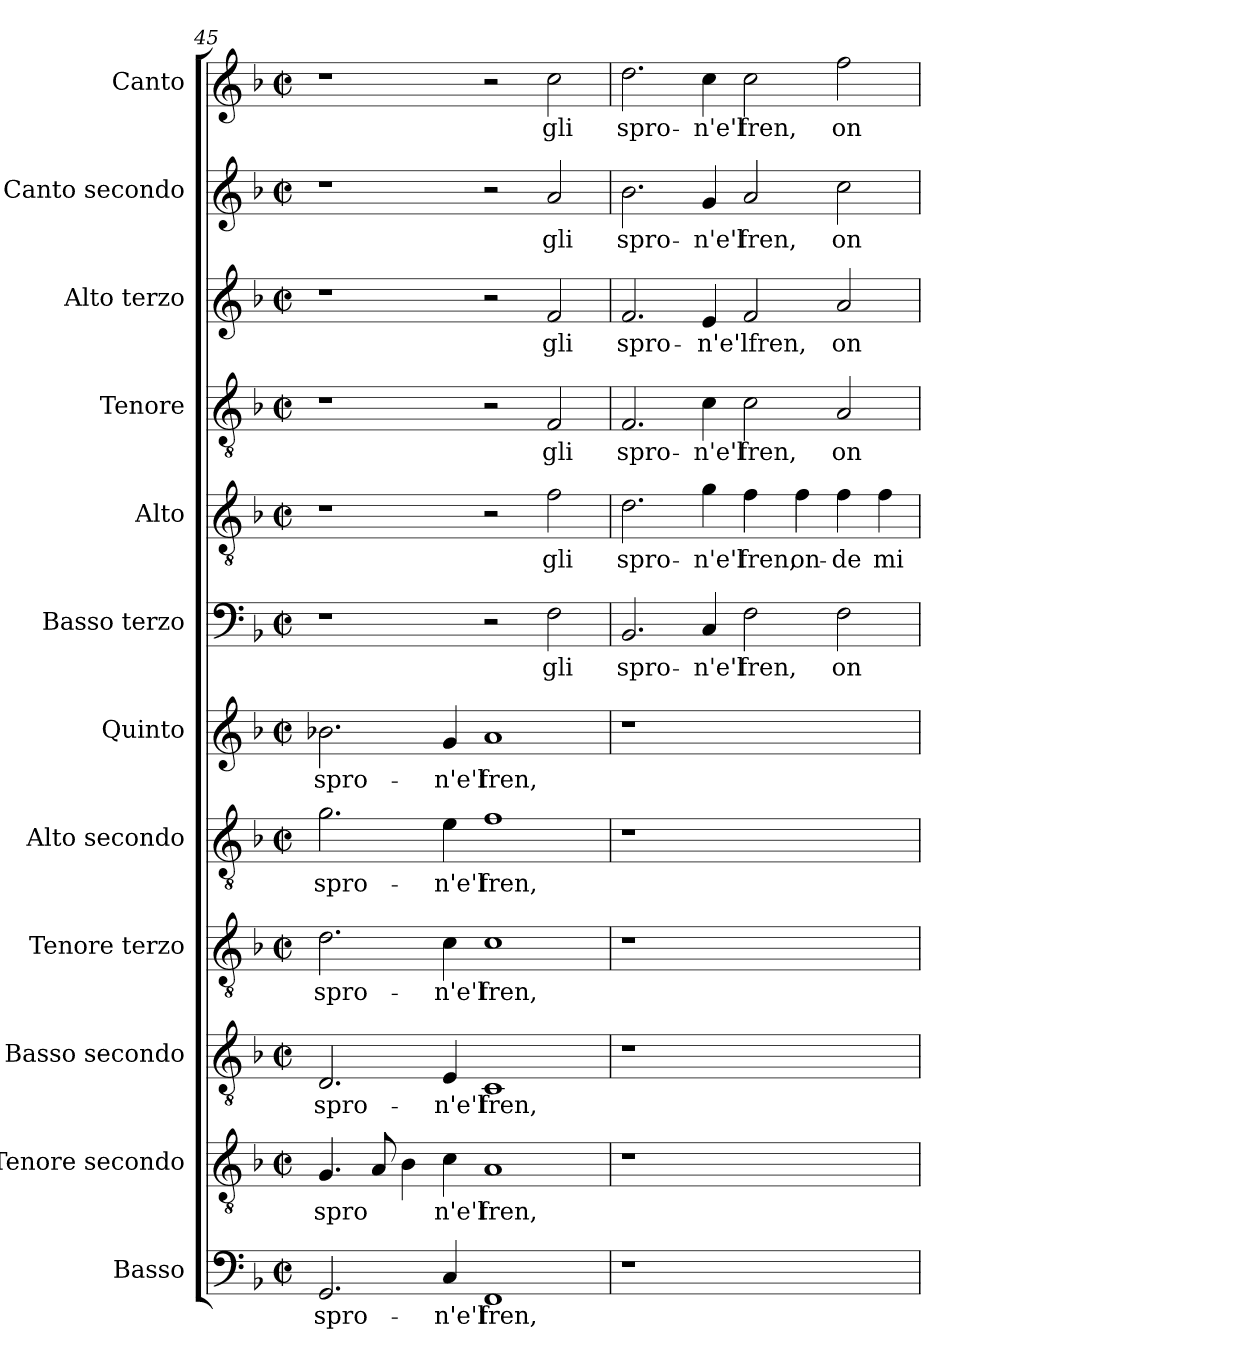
**kern	**text	**kern	**text	**kern	**text	**kern	**text	**kern	**text	**kern	**text	**kern	**text	**kern	**text	**kern	**text	**kern	**text	**kern	**text	**kern	**text
*part12	*part12	*part11	*part11	*part10	*part10	*part9	*part9	*part8	*part8	*part7	*part7	*part6	*part6	*part5	*part5	*part4	*part4	*part3	*part3	*part2	*part2	*part1	*part1
*staff12	*staff12	*staff11	*staff11	*staff10	*staff10	*staff9	*staff9	*staff8	*staff8	*staff7	*staff7	*staff6	*staff6	*staff5	*staff5	*staff4	*staff4	*staff3	*staff3	*staff2	*staff2	*staff1	*staff1
*I"Basso	*	*I"Tenore secondo	*	*I"Basso secondo	*	*I"Tenore terzo	*	*I"Alto secondo	*	*I"Quinto	*	*I"Basso terzo	*	*I"Alto	*	*I"Tenore	*	*I"Alto terzo	*	*I"Canto secondo	*	*I"Canto	*
*	*	*	*	*	*	*	*	*	*	*I'Q	*	*	*	*	*	*	*	*	*	*	*	*	*
*clefF4	*	*clefGv2	*	*clefGv2	*	*clefGv2	*	*clefGv2	*	*clefG2	*	*clefF4	*	*clefGv2	*	*clefGv2	*	*clefG2	*	*clefG2	*	*clefG2	*
*k[b-]	*	*k[b-]	*	*k[b-]	*	*k[b-]	*	*k[b-]	*	*k[b-]	*	*k[b-]	*	*k[b-]	*	*k[b-]	*	*k[b-]	*	*k[b-]	*	*k[b-]	*
*F:	*	*F:	*	*F:	*	*F:	*	*F:	*	*F:	*	*F:	*	*F:	*	*F:	*	*F:	*	*F:	*	*F:	*
*M2/2	*	*M2/2	*	*M2/2	*	*M2/2	*	*M2/2	*	*M2/2	*	*M2/2	*	*M2/2	*	*M2/2	*	*M2/2	*	*M2/2	*	*M2/2	*
*met(c|)	*	*met(c|)	*	*met(c|)	*	*met(c|)	*	*met(c|)	*	*met(c|)	*	*met(c|)	*	*met(c|)	*	*met(c|)	*	*met(c|)	*	*met(c|)	*	*met(c|)	*
=45	=45	=45	=45	=45	=45	=45	=45	=45	=45	=45	=45	=45	=45	=45	=45	=45	=45	=45	=45	=45	=45	=45	=45
!	!LO:LY:b:cj	!	!LO:LY:b:cj	!	!LO:LY:b:cj	!	!LO:LY:b:cj	!	!LO:LY:b:cj	!	!LO:LY:b:cj	!	!	!	!	!	!	!	!	!	!	!	!
2.GG/	spro-	4.G/	spro-	2.D/	spro-	2.d\	spro-	2.g\	spro-	2.b-X\	spro-	1r	.	1r	.	1r	.	1r	.	1r	.	1r	.
!	!	!	!LO:LY:b:cj	!	!	!	!	!	!	!	!	!	!	!	!	!	!	!	!	!	!	!	!
.	.	8A/	--	.	.	.	.	.	.	.	.	.	.	.	.	.	.	.	.	.	.	.	.
!	!	!	!LO:LY:b:cj	!	!	!	!	!	!	!	!	!	!	!	!	!	!	!	!	!	!	!	!
.	.	4B-\	--	.	.	.	.	.	.	.	.	.	.	.	.	.	.	.	.	.	.	.	.
!	!LO:LY:b:cj	!	!LO:LY:b:cj	!	!LO:LY:b:cj	!	!LO:LY:b:cj	!	!LO:LY:b:cj	!	!LO:LY:b:cj	!	!	!	!	!	!	!	!	!	!	!	!
4C/	-n'e'l	4c\	-n'e'l	4E/	-n'e'l	4c\	-n'e'l	4e\	-n'e'l	4g/	-n'e'l	.	.	.	.	.	.	.	.	.	.	.	.
!	!LO:LY:b:cj	!	!LO:LY:b:cj	!	!LO:LY:b:cj	!	!LO:LY:b:cj	!	!LO:LY:b:cj	!	!LO:LY:b:cj	!	!	!	!	!	!	!	!	!	!	!	!
1FF	fren,	1A	fren,	1C	fren,	1c	fren,	1f	fren,	1a	fren,	2r	.	2r	.	2r	.	2r	.	2r	.	2r	.
!	!	!	!	!	!	!	!	!	!	!	!	!	!LO:LY:b:rj	!	!LO:LY:b:rj	!	!LO:LY:b:rj	!	!LO:LY:b:rj	!	!LO:LY:b:rj	!	!LO:LY:b:cj
.	.	.	.	.	.	.	.	.	.	.	.	2F\	gli	2f\	gli	2F/	gli	2f/	gli	2a/	gli	2cc\	gli
=46	=46	=46	=46	=46	=46	=46	=46	=46	=46	=46	=46	=46	=46	=46	=46	=46	=46	=46	=46	=46	=46	=46	=46
!	!	!	!	!	!	!	!	!	!	!	!	!	!LO:LY:b:rj	!	!LO:LY:b:rj	!	!LO:LY:b:rj	!	!LO:LY:b:rj	!	!LO:LY:b:rj	!	!LO:LY:b:cj
1r	.	1r	.	1r	.	1r	.	1r	.	1r	.	2.BB-/	spro-	2.d\	spro-	2.F/	spro-	2.f/	spro-	2.b-\	spro-	2.dd\	spro-
!	!	!	!	!	!	!	!	!	!	!	!	!	!LO:LY:b:rj	!	!LO:LY:b:rj	!	!LO:LY:b:rj	!	!LO:LY:b:rj	!	!LO:LY:b:rj	!	!LO:LY:b:cj
.	.	.	.	.	.	.	.	.	.	.	.	4C/	-n'e'l	4g\	-n'e'l	4c\	-n'e'l	4e/	-n'e'lfren,	4g/	-n'e'l	4cc\	-n'e'l
!	!	!	!	!	!	!	!	!	!	!	!	!	!LO:LY:b:rj	!	!LO:LY:b:rj	!	!LO:LY:b:rj	!	!LO:LY:b:rj	!	!LO:LY:b:rj	!	!LO:LY:b:cj
1ryy	.	1ryy	.	1ryy	.	1ryy	.	1ryy	.	1ryy	.	2F\	fren,	4f\	fren,	2c\	fren,	2f/	.	2a/	fren,	2cc\	fren,
!	!	!	!	!	!	!	!	!	!	!	!	!	!	!	!LO:LY:b:rj	!	!	!	!	!	!	!	!
.	.	.	.	.	.	.	.	.	.	.	.	.	.	4f\	on-	.	.	.	.	.	.	.	.
!	!	!	!	!	!	!	!	!	!	!	!	!	!LO:LY:b:rj	!	!LO:LY:b:rj	!	!LO:LY:b:rj	!	!LO:LY:b:rj	!	!LO:LY:b:rj	!	!LO:LY:b:cj
.	.	.	.	.	.	.	.	.	.	.	.	2F\	on-	4f\	-de	2A/	on-	2a/	on-	2cc\	on-	2ff\	on-
!	!	!	!	!	!	!	!	!	!	!	!	!	!	!	!LO:LY:b:rj	!	!	!	!	!	!	!	!
.	.	.	.	.	.	.	.	.	.	.	.	.	.	4f\	mi	.	.	.	.	.	.	.	.
=	=	=	=	=	=	=	=	=	=	=	=	=	=	=	=	=	=	=	=	=	=	=	=
*-	*-	*-	*-	*-	*-	*-	*-	*-	*-	*-	*-	*-	*-	*-	*-	*-	*-	*-	*-	*-	*-	*-	*-
